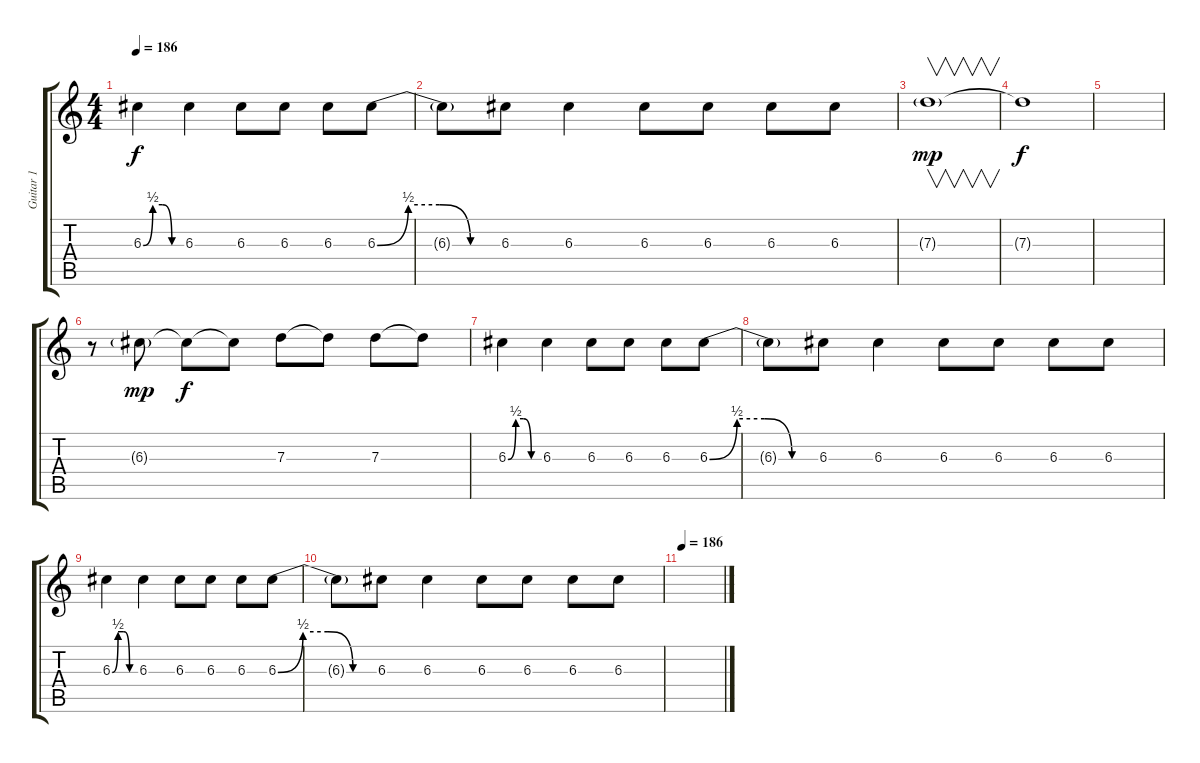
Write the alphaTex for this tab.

\track ("Guitar 1" "Guitar 1") {instrument distortionguitar}
\staff {score tabs}
\tuning (E4 B3 G3 D3 A2 E2) {hide}
\ts (4 4)
\tempo 186
\clef g2
\ks c
6.3{be (custom 0 0 15 2 30 2 45 0 60 0)}.4{dy f} 6.3.4 6.3.8 6.3.8 6.3.8 6.3{be (custom 0 0 15 2 30 2 45 0 60 0)}.8 |
6.3{t}.8 6.3.8 6.3.4 6.3.8 6.3.8 6.3.8 6.3.8 |
7.3{g}.1{v dy mp volume 11} |
7.3{t}.1{dy f} |
|
r.8 6.3{g}.8{dy mp} 6.3{t}.8{dy f} 6.3{t}.8 7.3.8 7.3{t}.8 7.3.8 7.3{t}.8 |
6.3{be (custom 0 0 15 2 30 2 45 0 60 0)}.4{volume 12} 6.3.4 6.3.8 6.3.8 6.3.8 6.3{be (custom 0 0 15 2 30 2 45 0 60 0)}.8 |
6.3{t}.8 6.3.8 6.3.4 6.3.8 6.3.8 6.3.8 6.3.8 |
6.3{be (custom 0 0 15 2 30 2 45 0 60 0)}.4 6.3.4 6.3.8 6.3.8 6.3.8 6.3{be (custom 0 0 15 2 30 2 45 0 60 0)}.8 |
6.3{t}.8 6.3.8 6.3.4 6.3.8 6.3.8 6.3.8 6.3.8 |
\tempo 186
